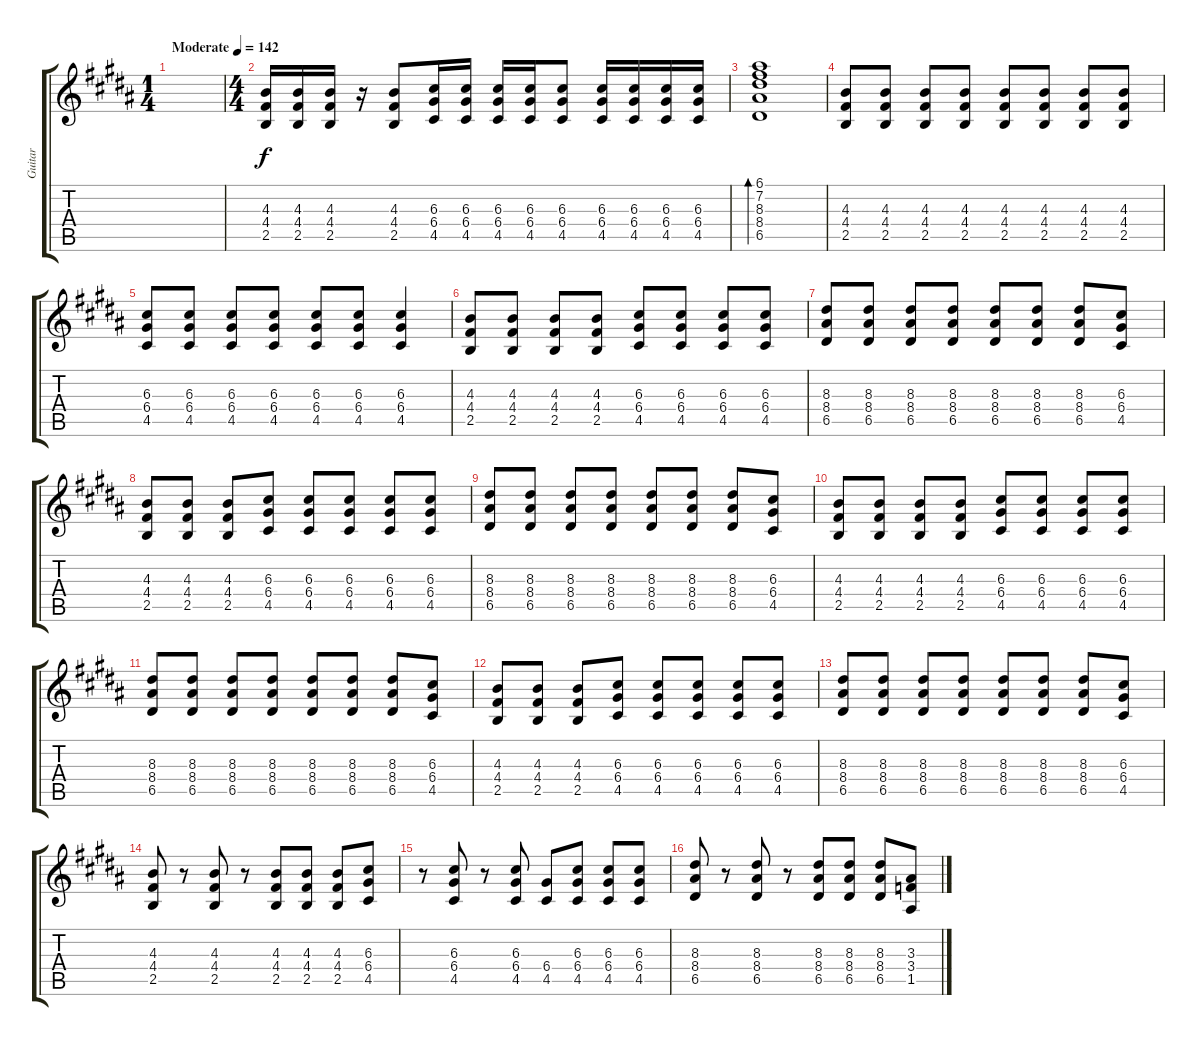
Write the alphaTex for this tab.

\track ("Guitar" "Guitar") {instrument overdrivenguitar}
\staff {score tabs}
\tuning (E4 B3 G3 D3 A2 E2) {hide}
\ts (1 4)
\tempo (142 "Moderate")
\clef g2
\ks b
|
\ts (4 4)
(4.3 4.4 2.5).16 (4.3 4.4 2.5).16 (4.3 4.4 2.5).16 r.16 (4.3 4.4 2.5).8 (6.3 6.4 4.5).16 (6.3 6.4 4.5).16 (6.3 6.4 4.5).16 (6.3 6.4 4.5).16 (6.3 6.4 4.5).8 (6.3 6.4 4.5).16 (6.3 6.4 4.5).16 (6.3 6.4 4.5).16 (6.3 6.4 4.5).16 |
(6.1 7.2 8.3 8.4 6.5).1{bd 60} |
(4.3 4.4 2.5).8 (4.3 4.4 2.5).8 (4.3 4.4 2.5).8 (4.3 4.4 2.5).8 (4.3 4.4 2.5).8 (4.3 4.4 2.5).8 (4.3 4.4 2.5).8 (4.3 4.4 2.5).8 |
(6.3 6.4 4.5).8 (6.3 6.4 4.5).8 (6.3 6.4 4.5).8 (6.3 6.4 4.5).8 (6.3 6.4 4.5).8 (6.3 6.4 4.5).8 (6.3 6.4 4.5).4 |
(4.3 4.4 2.5).8 (4.3 4.4 2.5).8 (4.3 4.4 2.5).8 (4.3 4.4 2.5).8 (6.3 6.4 4.5).8 (6.3 6.4 4.5).8 (6.3 6.4 4.5).8 (6.3 6.4 4.5).8 |
(8.3 8.4 6.5).8 (8.3 8.4 6.5).8 (8.3 8.4 6.5).8 (8.3 8.4 6.5).8 (8.3 8.4 6.5).8 (8.3 8.4 6.5).8 (8.3 8.4 6.5).8 (6.3 6.4 4.5).8 |
(4.3 4.4 2.5).8 (4.3 4.4 2.5).8 (4.3 4.4 2.5).8 (6.3 6.4 4.5).8 (6.3 6.4 4.5).8 (6.3 6.4 4.5).8 (6.3 6.4 4.5).8 (6.3 6.4 4.5).8 |
(8.3 8.4 6.5).8 (8.3 8.4 6.5).8 (8.3 8.4 6.5).8 (8.3 8.4 6.5).8 (8.3 8.4 6.5).8 (8.3 8.4 6.5).8 (8.3 8.4 6.5).8 (6.3 6.4 4.5).8 |
(4.3 4.4 2.5).8 (4.3 4.4 2.5).8 (4.3 4.4 2.5).8 (4.3 4.4 2.5).8 (6.3 6.4 4.5).8 (6.3 6.4 4.5).8 (6.3 6.4 4.5).8 (6.3 6.4 4.5).8 |
(8.3 8.4 6.5).8 (8.3 8.4 6.5).8 (8.3 8.4 6.5).8 (8.3 8.4 6.5).8 (8.3 8.4 6.5).8 (8.3 8.4 6.5).8 (8.3 8.4 6.5).8 (6.3 6.4 4.5).8 |
(4.3 4.4 2.5).8 (4.3 4.4 2.5).8 (4.3 4.4 2.5).8 (6.3 6.4 4.5).8 (6.3 6.4 4.5).8 (6.3 6.4 4.5).8 (6.3 6.4 4.5).8 (6.3 6.4 4.5).8 |
(8.3 8.4 6.5).8 (8.3 8.4 6.5).8 (8.3 8.4 6.5).8 (8.3 8.4 6.5).8 (8.3 8.4 6.5).8 (8.3 8.4 6.5).8 (8.3 8.4 6.5).8 (6.3 6.4 4.5).8 |
(4.3 4.4 2.5).8 r.8 (4.3 4.4 2.5).8 r.8 (4.3 4.4 2.5).8 (4.3 4.4 2.5).8 (4.3 4.4 2.5).8 (6.3 6.4 4.5).8 |
r.8 (6.3 6.4 4.5).8 r.8 (6.3 6.4 4.5).8 (6.4 4.5).8 (6.3 6.4 4.5).8 (6.3 6.4 4.5).8 (6.3 6.4 4.5).8 |
(8.3 8.4 6.5).8 r.8 (8.3 8.4 6.5).8 r.8 (8.3 8.4 6.5).8 (8.3 8.4 6.5).8 (8.3 8.4 6.5).8 (3.3 3.4 1.5).8
